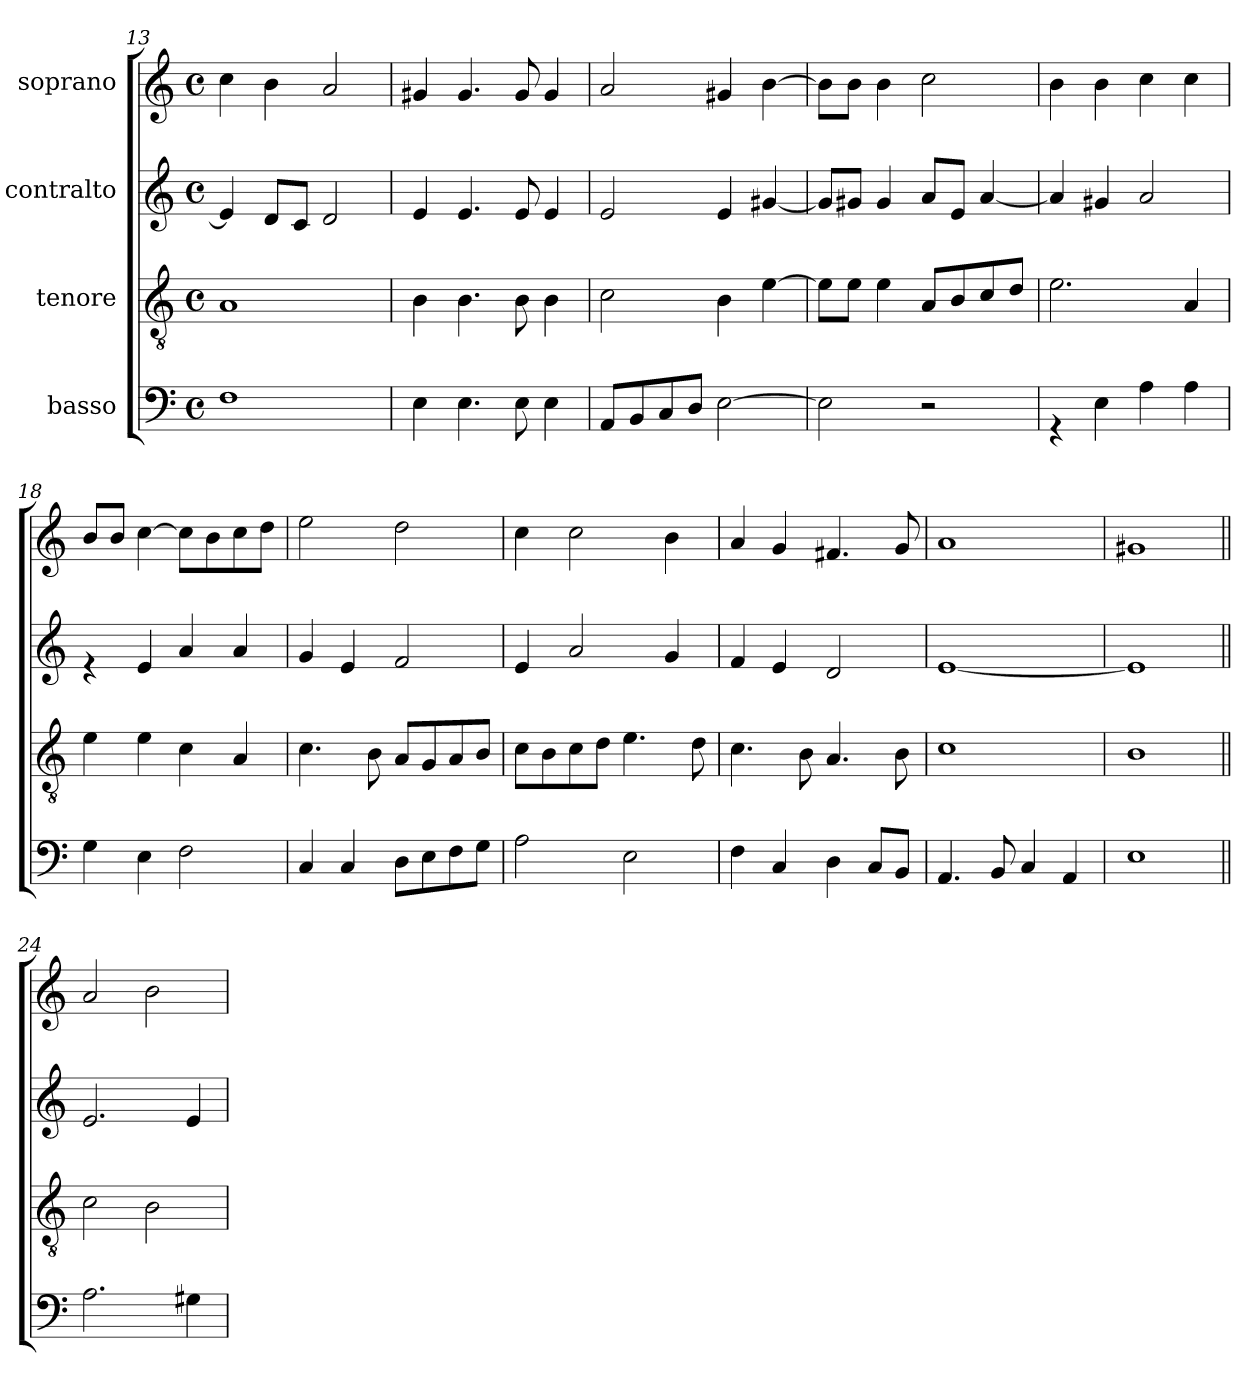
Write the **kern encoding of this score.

**kern	**kern	**kern	**kern
*part4	*part3	*part2	*part1
*staff4	*staff3	*staff2	*staff1
*I"basso	*I"tenore	*I"contralto	*I"soprano
*clefF4	*clefGv2	*clefG2	*clefG2
*k[]	*k[]	*k[]	*k[]
*C:	*C:	*C:	*C:
*M4/4	*M4/4	*M4/4	*M4/4
*met(c)	*met(c)	*met(c)	*met(c)
=13	=13	=13	=13
1F	1A	4e/]	4cc\
.	.	8d/L	4b\
.	.	8c/J	.
.	.	2d/	2a/
=14	=14	=14	=14
4E\	4B\	4e/	4g#X/
4.E\	4.B\	4.e/	4.g#/
8E\	8B\	8e/	8g#/
4E\	4B\	4e/	4g#/
=15	=15	=15	=15
8AA/L	2c\	2e/	2a/
8BB/	.	.	.
8C/	.	.	.
8D/J	.	.	.
[>2E\	4B\	4e/	4g#X/
.	[>4e\	[<4g#X/	[>4b\
=16	=16	=16	=16
2E\]	8e\L]	8g#/L]	8b\L]
.	8e\J	8g#X/J	8b\J
.	4e\	4g#/	4b\
2r	8A/L	8a/L	2cc\
.	8B/	8e/J	.
.	8c/	[<4a/	.
.	8d/J	.	.
=17	=17	=17	=17
4rGG	2.e\	4a/]	4b\
4E\	.	4g#X/	4b\
4A\	.	2a/	4cc\
4A\	4A/	.	4cc\
!!LO:PB:g=z
=18	=18	=18	=18
4G\	4e\	4re	8b/L
.	.	.	8b/J
4E\	4e\	4e/	[>4cc\
2F\	4c\	4a/	8cc\L]
.	.	.	8b\
.	4A/	4a/	8cc\
.	.	.	8dd\J
=19	=19	=19	=19
4C/	4.c\	4g/	2ee\
4C/	.	4e/	.
.	8B\	.	.
8D\L	8A/L	2f/	2dd\
8E\	8G/	.	.
8F\	8A/	.	.
8G\J	8B/J	.	.
=20	=20	=20	=20
2A\	8c\L	4e/	4cc\
.	8B\	.	.
.	8c\	2a/	2cc\
.	8d\J	.	.
2E\	4.e\	.	.
.	.	4g/	4b\
.	8d\	.	.
=21	=21	=21	=21
4F\	4.c\	4f/	4a/
4C/	.	4e/	4g/
.	8B\	.	.
4D\	4.A/	2d/	4.f#X/
8C/L	.	.	.
8BB/J	8B\	.	8g/
=22	=22	=22	=22
4.AA/	1c	[<1e	1a
8BB/	.	.	.
4C/	.	.	.
4AA/	.	.	.
=23	=23	=23	=23
1E	1B	1e]	1g#X
!!LO:LB:g=z
=24||	=24||	=24||	=24||
2.A\	2c\	2.e/	2a/
.	2B\	.	2b\
4G#X\	.	4e/	.
=	=	=	=
*-	*-	*-	*-
